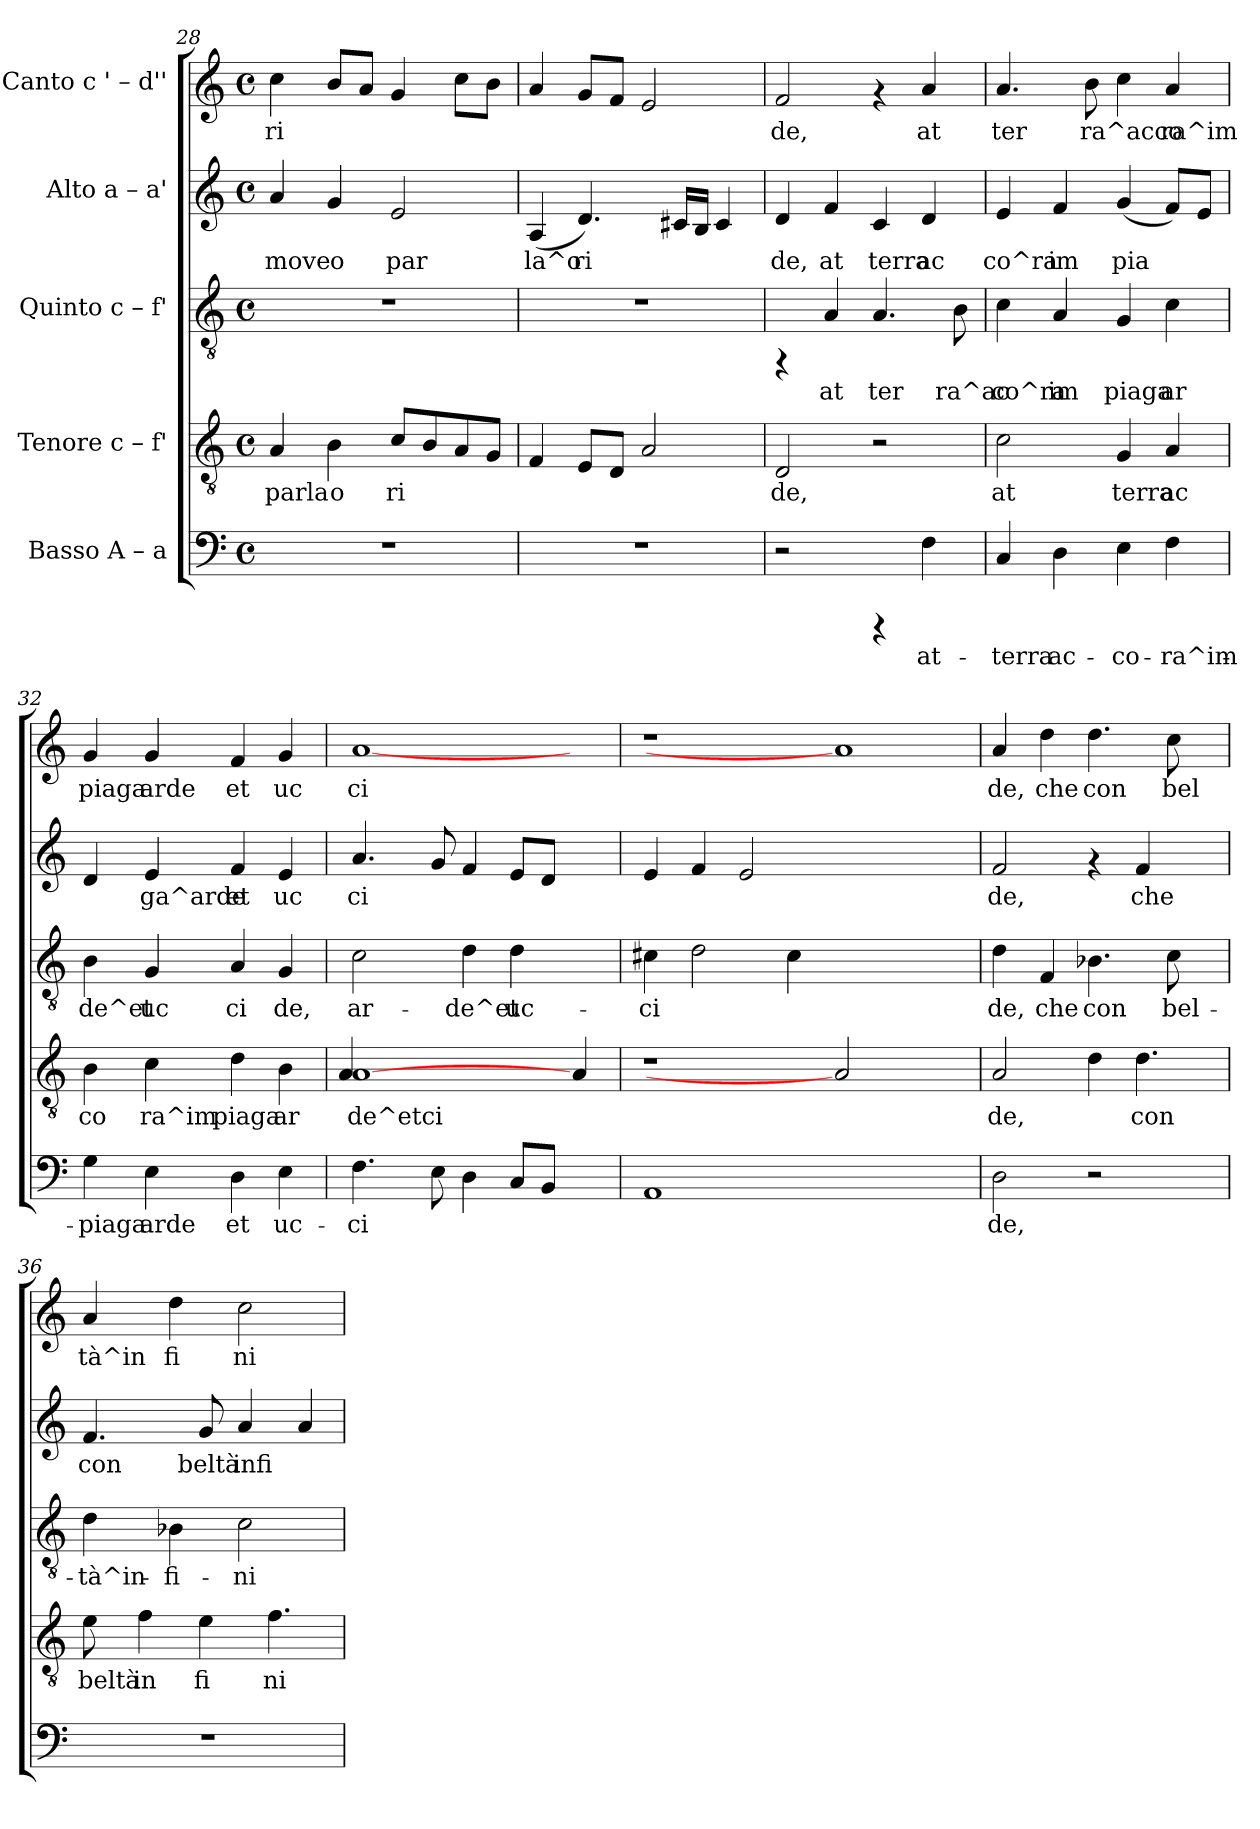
**kern	**text	**kern	**text	**kern	**text	**kern	**text	**kern	**text
*part5	*part5	*part4	*part4	*part3	*part3	*part2	*part2	*part1	*part1
*staff5	*staff5	*staff4	*staff4	*staff3	*staff3	*staff2	*staff2	*staff1	*staff1
*I"Basso  A – a	*	*I"Tenore  c – f'	*	*I"Quinto  c – f'	*	*I"Alto  a – a'	*	*I"Canto  c ' – d''	*
*clefF4	*	*clefGv2	*	*clefGv2	*	*clefG2	*	*clefG2	*
*k[]	*	*k[]	*	*k[]	*	*k[]	*	*k[]	*
*C:	*	*C:	*	*C:	*	*C:	*	*C:	*
*M4/4	*	*M4/4	*	*M4/4	*	*M4/4	*	*M4/4	*
*met(c)	*	*met(c)	*	*met(c)	*	*met(c)	*	*met(c)	*
=28	=28	=28	=28	=28	=28	=28	=28	=28	=28
!	!	!	!LO:LY:b:rj	!	!	!	!LO:LY:b:rj	!	!LO:LY:b:rj
1r	.	4A/	parla	1r	.	4a/	move	4cc\	ri
!	!	!	!LO:LY:b:rj	!	!	!	!LO:LY:b:rj	!	!LO:LY:b:rj
.	.	4B\	o	.	.	4g/	o	8b/L	.
!	!	!	!	!	!	!	!	!	!LO:LY:b:rj
.	.	.	.	.	.	.	.	8a/J	.
!	!	!	!LO:LY:b:rj	!	!	!	!LO:LY:b:rj	!	!LO:LY:b:rj
.	.	8c/L	ri	.	.	2e/	par	4g/	.
!	!	!	!LO:LY:b:rj	!	!	!	!	!	!
.	.	8B/	.	.	.	.	.	.	.
!	!	!	!LO:LY:b:rj	!	!	!	!	!	!LO:LY:b:rj
.	.	8A/	.	.	.	.	.	8cc\L	.
!	!	!	!LO:LY:b:rj	!	!	!	!	!	!LO:LY:b:rj
.	.	8G/J	.	.	.	.	.	8b\J	.
=29	=29	=29	=29	=29	=29	=29	=29	=29	=29
!	!	!	!LO:LY:b:rj	!	!	!	!LO:LY:b:rj	!	!LO:LY:b:rj
1r	.	4F/	.	1r	.	(<4A/	la^o	4a/	.
!	!	!	!LO:LY:b:rj	!	!	!	!LO:LY:b:rj	!	!LO:LY:b:rj
.	.	8E/L	.	.	.	4.d/)	ri	8g/L	.
!	!	!	!LO:LY:b:rj	!	!	!	!	!	!LO:LY:b:rj
.	.	8D/J	.	.	.	.	.	8f/J	.
!	!	!	!LO:LY:b:rj	!	!	!	!	!	!LO:LY:b:rj
.	.	2A/	.	.	.	.	.	2e/	.
!	!	!	!	!	!	!	!LO:LY:b:rj	!	!
.	.	.	.	.	.	16c#X/L	.	.	.
!	!	!	!	!	!	!	!LO:LY:b:rj	!	!
.	.	.	.	.	.	16B/J	.	.	.
!	!	!	!	!	!	!	!LO:LY:b:rj	!	!
.	.	.	.	.	.	4c#/	.	.	.
=30	=30	=30	=30	=30	=30	=30	=30	=30	=30
!	!	!	!LO:LY:b:rj	!	!	!	!LO:LY:b:rj	!	!LO:LY:b:rj
2r	.	2D/	de,	4rFF	.	4d/	de,	2f/	de,
!	!	!	!	!	!LO:LY:b:rj	!	!LO:LY:b:rj	!	!
.	.	.	.	4A/	at	4f/	at	.	.
!	!	!	!	!	!LO:LY:b:rj	!	!LO:LY:b:rj	!	!
4rCCC	.	2r	.	4.A/	ter	4c/	terra	4rf	.
!	!LO:LY:b:cj	!	!	!	!	!	!LO:LY:b:rj	!	!LO:LY:b:rj
4F\	at-	.	.	.	.	4d/	ac	4a/	at
!	!	!	!	!	!LO:LY:b:rj	!	!	!	!
.	.	.	.	8B\	ra^ac	.	.	.	.
=31	=31	=31	=31	=31	=31	=31	=31	=31	=31
!	!LO:LY:b:cj	!	!LO:LY:b:rj	!	!LO:LY:b:rj	!	!LO:LY:b:rj	!	!LO:LY:b:rj
4C/	-terra	2c\	at	4c\	co^ra	4e/	co^ra	4.a/	ter
!	!LO:LY:b:cj	!	!	!	!LO:LY:b:rj	!	!LO:LY:b:rj	!	!
4D\	ac-	.	.	4A/	im	4f/	im	.	.
!	!	!	!	!	!	!	!	!	!LO:LY:b:rj
.	.	.	.	.	.	.	.	8b\	ra^acco
!	!LO:LY:b:cj	!	!LO:LY:b:rj	!	!LO:LY:b:rj	!	!LO:LY:b:rj	!	!LO:LY:b:rj
4E\	-co-	4G/	terra	4G/	piaga	(>4g/	pia	4cc\	.
!	!LO:LY:b:cj	!	!LO:LY:b:rj	!	!LO:LY:b:rj	!	!LO:LY:b:rj	!	!LO:LY:b:rj
4F\	-ra^im-	4A/	ac	4c\	ar	8f/L)	.	4a/	ra^im
!	!	!	!	!	!	!	!LO:LY:b:rj	!	!
.	.	.	.	.	.	8e/J	.	.	.
=32	=32	=32	=32	=32	=32	=32	=32	=32	=32
!	!LO:LY:b:cj	!	!LO:LY:b:rj	!	!LO:LY:b:rj	!	!LO:LY:b:rj	!	!LO:LY:b:rj
4G\	-piaga	4B\	co	4B\	de^et	4d/	.	4g/	piaga
!	!LO:LY:b:cj	!	!LO:LY:b:rj	!	!LO:LY:b:rj	!	!LO:LY:b:rj	!	!LO:LY:b:rj
4E\	arde	4c\	ra^im	4G/	uc	4e/	ga^arde	4g/	arde
!	!LO:LY:b:cj	!	!LO:LY:b:rj	!	!LO:LY:b:rj	!	!LO:LY:b:rj	!	!LO:LY:b:rj
4D\	et	4d\	piaga	4A/	ci	4f/	et	4f/	et
!	!LO:LY:b:cj	!	!LO:LY:b:rj	!	!LO:LY:b:rj	!	!LO:LY:b:rj	!	!LO:LY:b:rj
4E\	uc-	4B\	ar	4G/	de,	4e/	uc	4g/	uc
!!LO:PB:g=z
=33	=33	=33	=33	=33	=33	=33	=33	=33	=33
!	!LO:LY:b:cj	!	!LO:LY:b:rj	!	!LO:LY:b:rj	!	!LO:LY:b:rj	!	!LO:LY:b:rj
*	*	*^	*	*	*	*	*	*	*
4.F\	-ci-	[1A	4A/	de^etci	2c\	ar-	4.a/	ci-	[1a	ci
.	.	.	1ryy	.	.	.	.	.	.	.
!	!LO:LY:b:cj	!	!	!	!	!	!	!LO:LY:b:rj	!	!
8E\	--	.	.	.	.	.	8g/	--	.	.
!	!LO:LY:b:cj	!	!	!	!	!LO:LY:b:rj	!	!LO:LY:b:rj	!	!
4D\	--	.	.	.	4d\	-de^et	4f/	--	.	.
!	!LO:LY:b:cj	!	!	!	!	!LO:LY:b:rj	!	!LO:LY:b:rj	!	!
8C/L	--	.	.	.	4d\	uc-	8e/L	--	.	.
!	!LO:LY:b:cj	!	!	!	!	!	!	!LO:LY:b:rj	!	!
8BB/J	--	.	.	.	.	.	8d/J	--	.	.
!	!	!	!	!LO:LY:b:rj	!	!	!	!	!	!
4ryy	.	4A/	.	.	4ryy	.	4ryy	.	4ryy	.
*	*	*v	*v	*	*	*	*	*	*	*
=34	=34	=34	=34	=34	=34	=34	=34	=34	=34
!	!LO:LY:b:cj	!	!	!	!LO:LY:b:rj	!	!LO:LY:b:rj	!	!
1AA	--	1r	.	4c#X\	-ci-	4e/	--	1r	.
!	!	!	!	!	!LO:LY:b:rj	!	!LO:LY:b:rj	!	!
.	.	.	.	2d\	--	4f/	--	.	.
!	!	!	!	!	!	!	!LO:LY:b:rj	!	!
.	.	.	.	.	.	2e/	--	.	.
!	!	!	!	!	!LO:LY:b:rj	!	!	!	!
.	.	.	.	4c#\	--	.	.	.	.
1ryy	.	2A]	.	1ryy	.	1ryy	.	1a]	.
.	.	2ryy	.	.	.	.	.	.	.
=35	=35	=35	=35	=35	=35	=35	=35	=35	=35
!	!LO:LY:b:cj	!	!LO:LY:b:rj	!	!LO:LY:b:rj	!	!LO:LY:b:rj	!	!LO:LY:b:rj
2D\	-de,	2A/	de,	4d\	-de,	2f/	-de,	4a/	de,
!	!	!	!	!	!LO:LY:b:rj	!	!	!	!LO:LY:b:rj
.	.	.	.	4F/	che	.	.	4dd\	che
!	!	!	!	!	!LO:LY:b:rj	!	!	!	!LO:LY:b:rj
2r	.	4d\	.	4.B-X\	con	4rf	.	4.dd\	con
!	!	!	!LO:LY:b:rj	!	!	!	!LO:LY:b:rj	!	!
.	.	4.d\	con	.	.	4f/	che	.	.
!	!	!	!	!	!LO:LY:b:rj	!	!	!	!LO:LY:b:rj
.	.	.	.	8c\	bel-	.	.	8cc\	bel
8ryy	.	.	.	8ryy	.	8ryy	.	8ryy	.
=36	=36	=36	=36	=36	=36	=36	=36	=36	=36
!	!	!	!LO:LY:b:rj	!	!LO:LY:b:rj	!	!LO:LY:b:rj	!	!LO:LY:b:rj
1r	.	8e\	beltà	4d\	-tà^in-	4.f/	con	4a/	tà^in
!	!	!	!LO:LY:b:rj	!	!	!	!	!	!
.	.	4f\	in	.	.	.	.	.	.
!	!	!	!	!	!LO:LY:b:rj	!	!	!	!LO:LY:b:rj
.	.	.	.	4B-X\	-fi-	.	.	4dd\	fi
!	!	!	!LO:LY:b:rj	!	!	!	!LO:LY:b:rj	!	!
.	.	4e\	fi	.	.	8g/	beltà	.	.
!	!	!	!	!	!LO:LY:b:rj	!	!LO:LY:b:rj	!	!LO:LY:b:rj
.	.	.	.	2c\	-ni-	4a/	infi-	2cc\	ni
!	!	!	!LO:LY:b:rj	!	!	!	!	!	!
.	.	4.f\	ni	.	.	.	.	.	.
!	!	!	!	!	!	!	!LO:LY:b:rj	!	!
.	.	.	.	.	.	4a/	--	.	.
=	=	=	=	=	=	=	=	=	=
*-	*-	*-	*-	*-	*-	*-	*-	*-	*-
